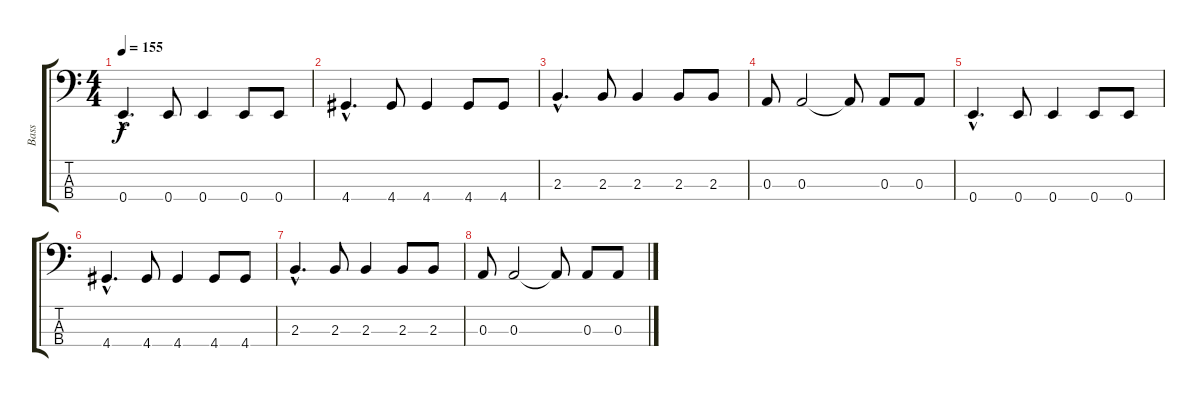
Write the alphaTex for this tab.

\track ("Bass" "Bass") {instrument acousticbass}
\staff {score tabs}
\tuning (G2 D2 A1 E1) {hide}
\ts (4 4)
\tempo 155
\clef f4
\ks c
0.4{hac}.4{d dy f} 0.4.8 0.4.4 0.4.8 0.4.8 |
4.4{hac}.4{d} 4.4.8 4.4.4 4.4.8 4.4.8 |
2.3{hac}.4{d} 2.3.8 2.3.4 2.3.8 2.3.8 |
0.3.8 0.3.2 0.3{t}.8 0.3.8 0.3.8 |
0.4{hac}.4{d} 0.4.8 0.4.4 0.4.8 0.4.8 |
4.4{hac}.4{d} 4.4.8 4.4.4 4.4.8 4.4.8 |
2.3{hac}.4{d} 2.3.8 2.3.4 2.3.8 2.3.8 |
0.3.8 0.3.2 0.3{t}.8 0.3.8 0.3.8
